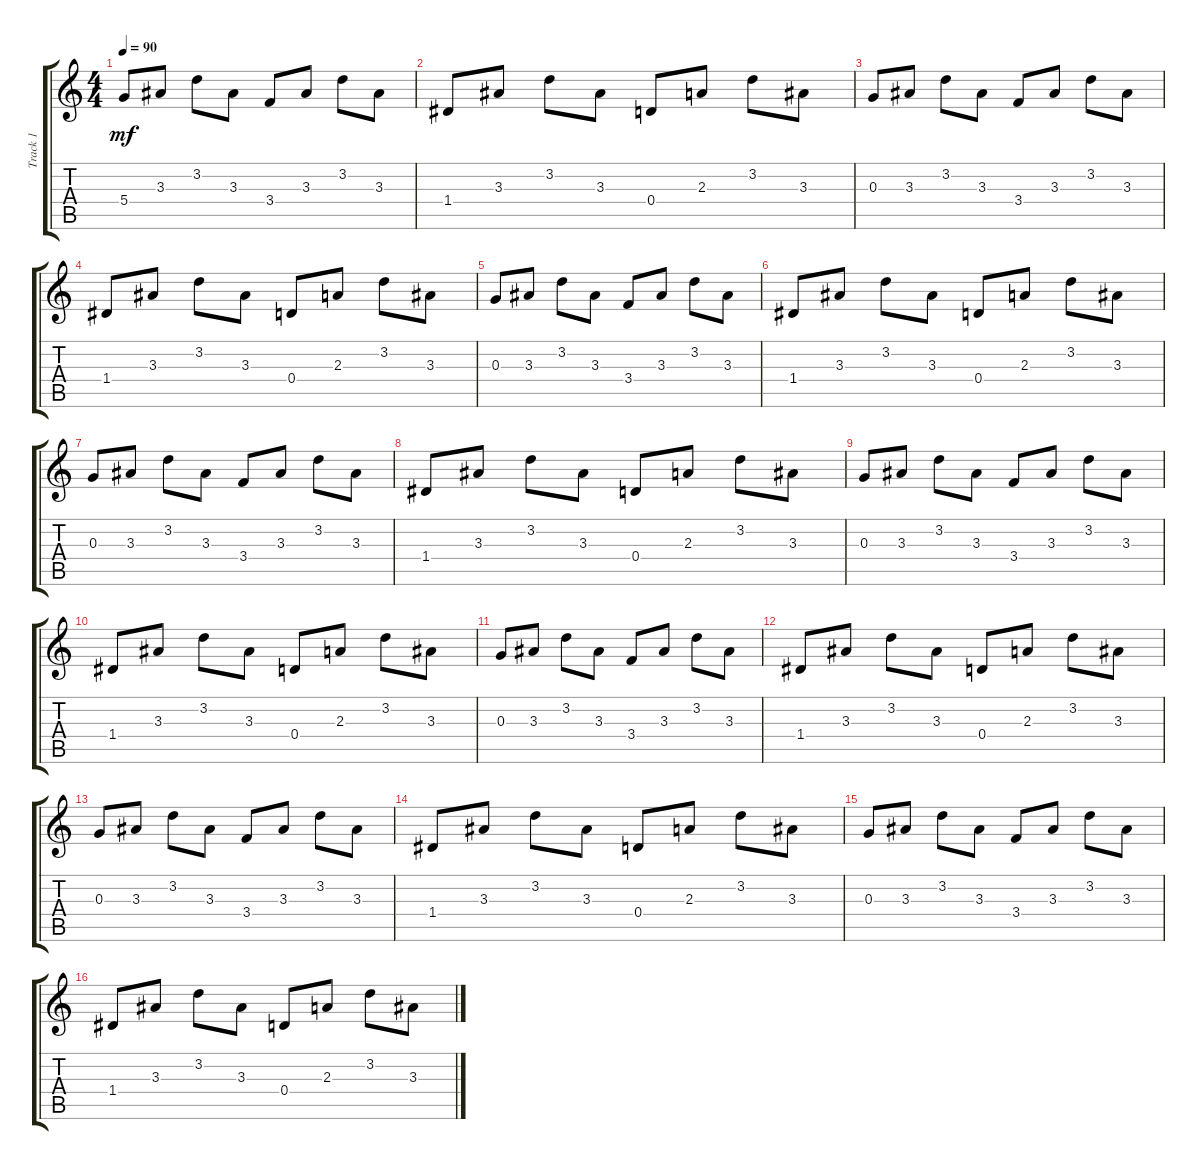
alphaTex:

\track ("Track 1" "Track 1") {instrument acousticguitarnylon}
\staff {score tabs}
\tuning (E4 B3 G3 D3 A2 E2) {hide}
\ts (4 4)
\tempo 90
\clef g2
\ks c
5.4.8{dy mf instrument acousticguitarnylon} 3.3.8 3.2.8 3.3.8 3.4.8 3.3.8 3.2.8 3.3.8 |
1.4.8 3.3.8 3.2.8 3.3.8 0.4.8 2.3.8 3.2.8 3.3.8 |
0.3.8 3.3.8 3.2.8 3.3.8 3.4.8 3.3.8 3.2.8 3.3.8 |
1.4.8 3.3.8 3.2.8 3.3.8 0.4.8 2.3.8 3.2.8 3.3.8 |
0.3.8 3.3.8 3.2.8 3.3.8 3.4.8 3.3.8 3.2.8 3.3.8 |
1.4.8 3.3.8 3.2.8 3.3.8 0.4.8 2.3.8 3.2.8 3.3.8 |
0.3.8 3.3.8 3.2.8 3.3.8 3.4.8 3.3.8 3.2.8 3.3.8 |
1.4.8 3.3.8 3.2.8 3.3.8 0.4.8 2.3.8 3.2.8 3.3.8 |
0.3.8 3.3.8 3.2.8 3.3.8 3.4.8 3.3.8 3.2.8 3.3.8 |
1.4.8 3.3.8 3.2.8 3.3.8 0.4.8 2.3.8 3.2.8 3.3.8 |
0.3.8 3.3.8 3.2.8 3.3.8 3.4.8 3.3.8 3.2.8 3.3.8 |
1.4.8 3.3.8 3.2.8 3.3.8 0.4.8 2.3.8 3.2.8 3.3.8 |
0.3.8 3.3.8 3.2.8 3.3.8 3.4.8 3.3.8 3.2.8 3.3.8 |
1.4.8 3.3.8 3.2.8 3.3.8 0.4.8 2.3.8 3.2.8 3.3.8 |
0.3.8 3.3.8 3.2.8 3.3.8 3.4.8 3.3.8 3.2.8 3.3.8 |
1.4.8 3.3.8 3.2.8 3.3.8 0.4.8 2.3.8 3.2.8 3.3.8
